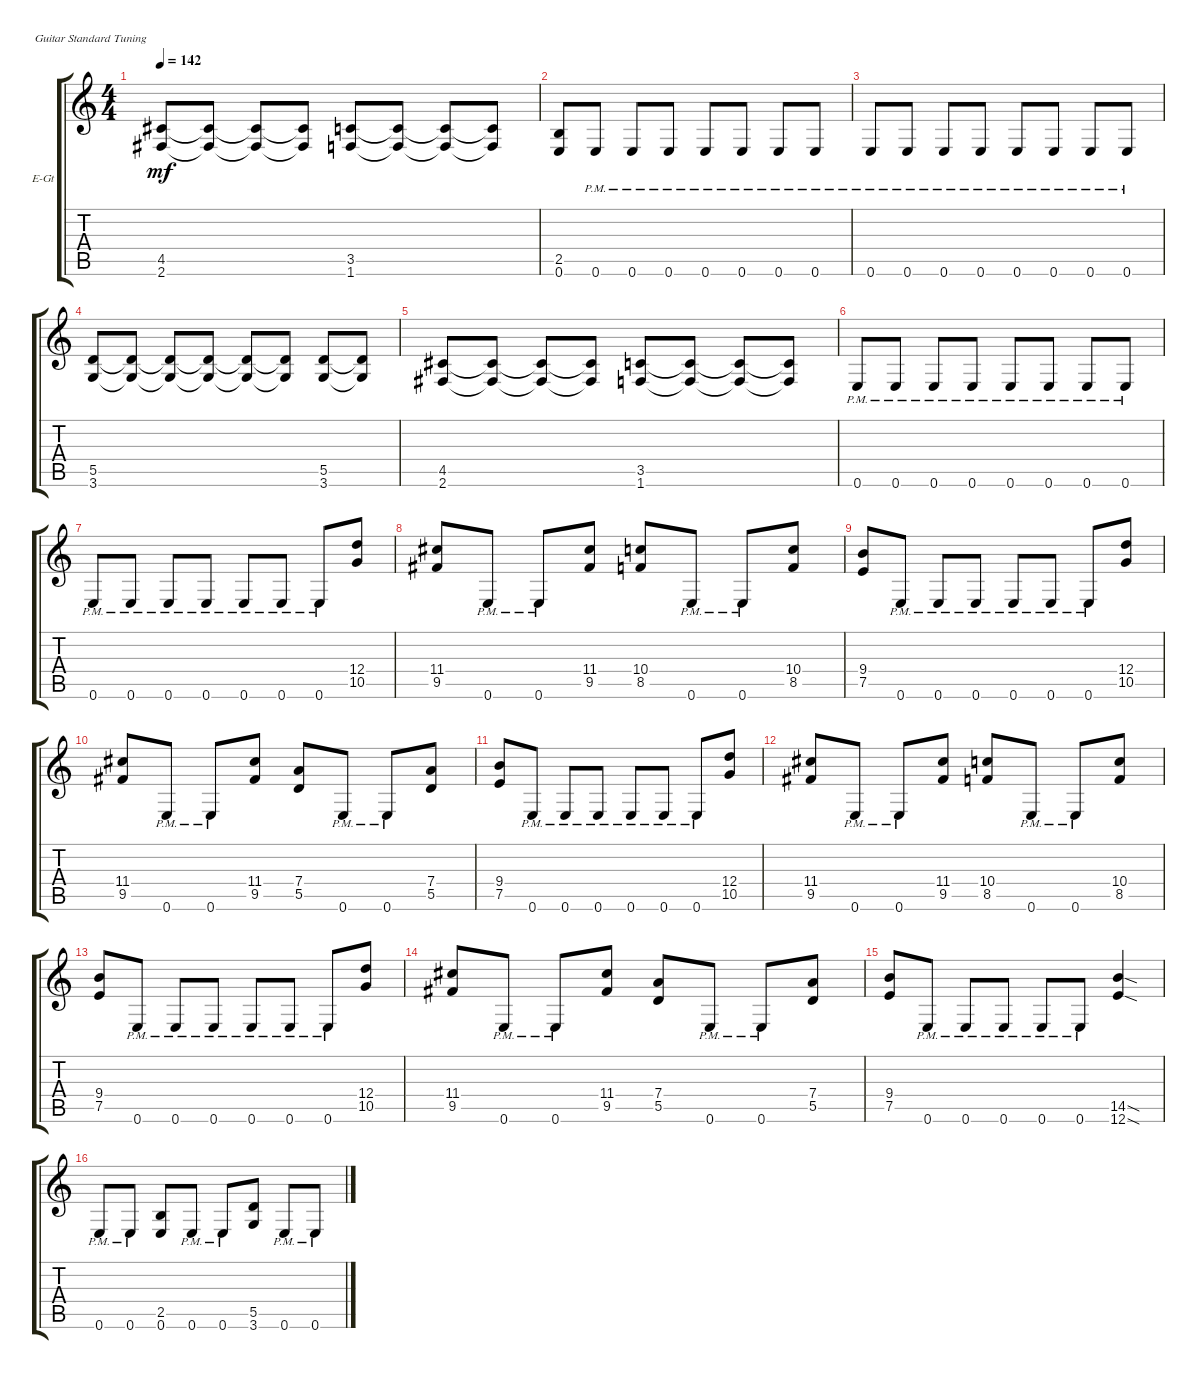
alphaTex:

\defaultSystemsLayout 4
\bracketExtendMode groupsimilarinstruments
\firstSystemTrackNameOrientation horizontal
\otherSystemsTrackNameOrientation horizontal
\track ("Electric Guitar" "E-Gt") {instrument distortionguitar}
\staff {score tabs}
\tuning (E4 B3 G3 D3 A2 E2)
\ts (4 4)
\tempo 142
\clef g2
\ks c
(2.6 4.5).8{dy mf} (2.6{t} 4.5{t}).8 (2.6{t} 4.5{t}).8 (2.6{t} 4.5{t}).8 (1.6 3.5).8 (1.6{t} 3.5{t}).8 (1.6{t} 3.5{t}).8 (1.6{t} 3.5{t}).8 |
(0.6 2.5).8 0.6{pm}.8 0.6{pm}.8 0.6{pm}.8 0.6{pm}.8 0.6{pm}.8 0.6{pm}.8 0.6{pm}.8 |
0.6{pm}.8 0.6{pm}.8 0.6{pm}.8 0.6{pm}.8 0.6{pm}.8 0.6{pm}.8 0.6{pm}.8 0.6{pm}.8 |
(3.6 5.5).8 (3.6{t} 5.5{t}).8 (3.6{t} 5.5{t}).8 (3.6{t} 5.5{t}).8 (5.5{t} 3.6{t}).8 (5.5{t} 3.6{t}).8 (3.6 5.5).8 (3.6{t} 5.5{t}).8 |
(2.6 4.5).8 (2.6{t} 4.5{t}).8 (2.6{t} 4.5{t}).8 (2.6{t} 4.5{t}).8 (1.6 3.5).8 (1.6{t} 3.5{t}).8 (1.6{t} 3.5{t}).8 (1.6{t} 3.5{t}).8 |
0.6{pm}.8 0.6{pm}.8 0.6{pm}.8 0.6{pm}.8 0.6{pm}.8 0.6{pm}.8 0.6{pm}.8 0.6{pm}.8 |
0.6{pm}.8 0.6{pm}.8 0.6{pm}.8 0.6{pm}.8 0.6{pm}.8 0.6{pm}.8 0.6{pm}.8 (10.5 12.4).8 |
(9.5 11.4).8 0.6{pm}.8 0.6{pm}.8 (9.5 11.4).8 (8.5 10.4).8 0.6{pm}.8 0.6{pm}.8 (8.5 10.4).8 |
(7.5 9.4).8 0.6{pm}.8 0.6{pm}.8 0.6{pm}.8 0.6{pm}.8 0.6{pm}.8 0.6{pm}.8 (10.5 12.4).8 |
(9.5 11.4).8 0.6{pm}.8 0.6{pm}.8 (9.5 11.4).8 (5.5 7.4).8 0.6{pm}.8 0.6{pm}.8 (5.5 7.4).8 |
(7.5 9.4).8 0.6{pm}.8 0.6{pm}.8 0.6{pm}.8 0.6{pm}.8 0.6{pm}.8 0.6{pm}.8 (10.5 12.4).8 |
(9.5 11.4).8 0.6{pm}.8 0.6{pm}.8 (9.5 11.4).8 (8.5 10.4).8 0.6{pm}.8 0.6{pm}.8 (8.5 10.4).8 |
(7.5 9.4).8 0.6{pm}.8 0.6{pm}.8 0.6{pm}.8 0.6{pm}.8 0.6{pm}.8 0.6{pm}.8 (10.5 12.4).8 |
(9.5 11.4).8 0.6{pm}.8 0.6{pm}.8 (9.5 11.4).8 (5.5 7.4).8 0.6{pm}.8 0.6{pm}.8 (5.5 7.4).8 |
(7.5 9.4).8 0.6{pm}.8 0.6{pm}.8 0.6{pm}.8 0.6{pm}.8 0.6{pm}.8 (12.6{sod} 14.5{sod}).4 |
0.6{pm}.8 0.6{pm}.8 (0.6 2.5).8 0.6{pm}.8 0.6{pm}.8 (3.6 5.5).8 0.6{pm}.8 0.6{pm}.8
